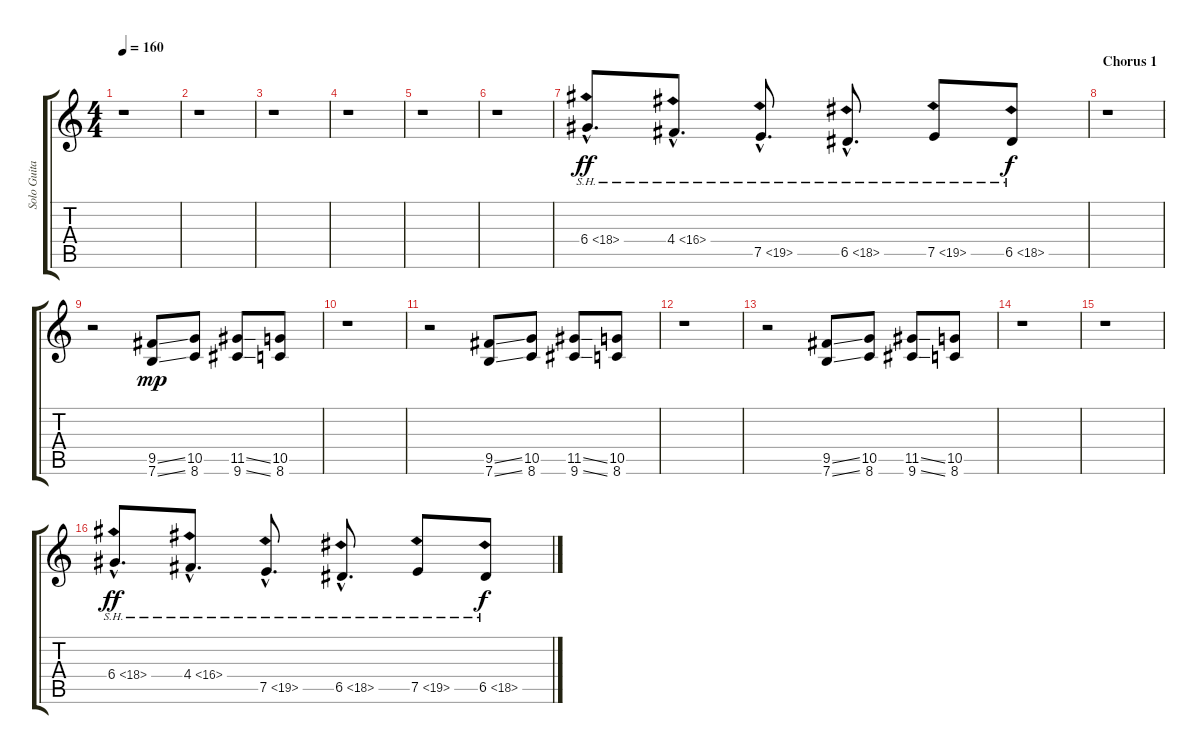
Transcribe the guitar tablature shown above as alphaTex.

\track ("Solo Guitar" "Solo Guita") {instrument distortionguitar}
\staff {score tabs}
\tuning (E4 B3 G3 D3 A2 E2) {hide}
\ts (4 4)
\tempo 160
\clef g2
\ks c
r.1{dy f} |
r.1 |
r.1 |
r.1 |
r.1 |
r.1 |
6.4{sh 12 hac}.8{d dy ff} 4.4{sh 12 hac}.8{d} 7.5{sh 12 hac}.8{d} 6.5{sh 12 hac}.8{d} 7.5{sh 12}.8 6.5{sh 12}.8{dy f} |
\section ("" "Chorus 1")
r.1 |
r.2 (9.5{ss} 7.6{ss}).8{dy mp} (10.5 8.6).8 (11.5{ss} 9.6{ss}).8 (10.5 8.6).8 |
r.1 |
r.2 (9.5{ss} 7.6{ss}).8 (10.5 8.6).8 (11.5{ss} 9.6{ss}).8 (10.5 8.6).8 |
r.1 |
r.2 (9.5{ss} 7.6{ss}).8 (10.5 8.6).8 (11.5{ss} 9.6{ss}).8 (10.5 8.6).8 |
r.1 |
r.1 |
6.4{sh 12 hac}.8{d dy ff} 4.4{sh 12 hac}.8{d} 7.5{sh 12 hac}.8{d} 6.5{sh 12 hac}.8{d} 7.5{sh 12}.8 6.5{sh 12}.8{dy f}
